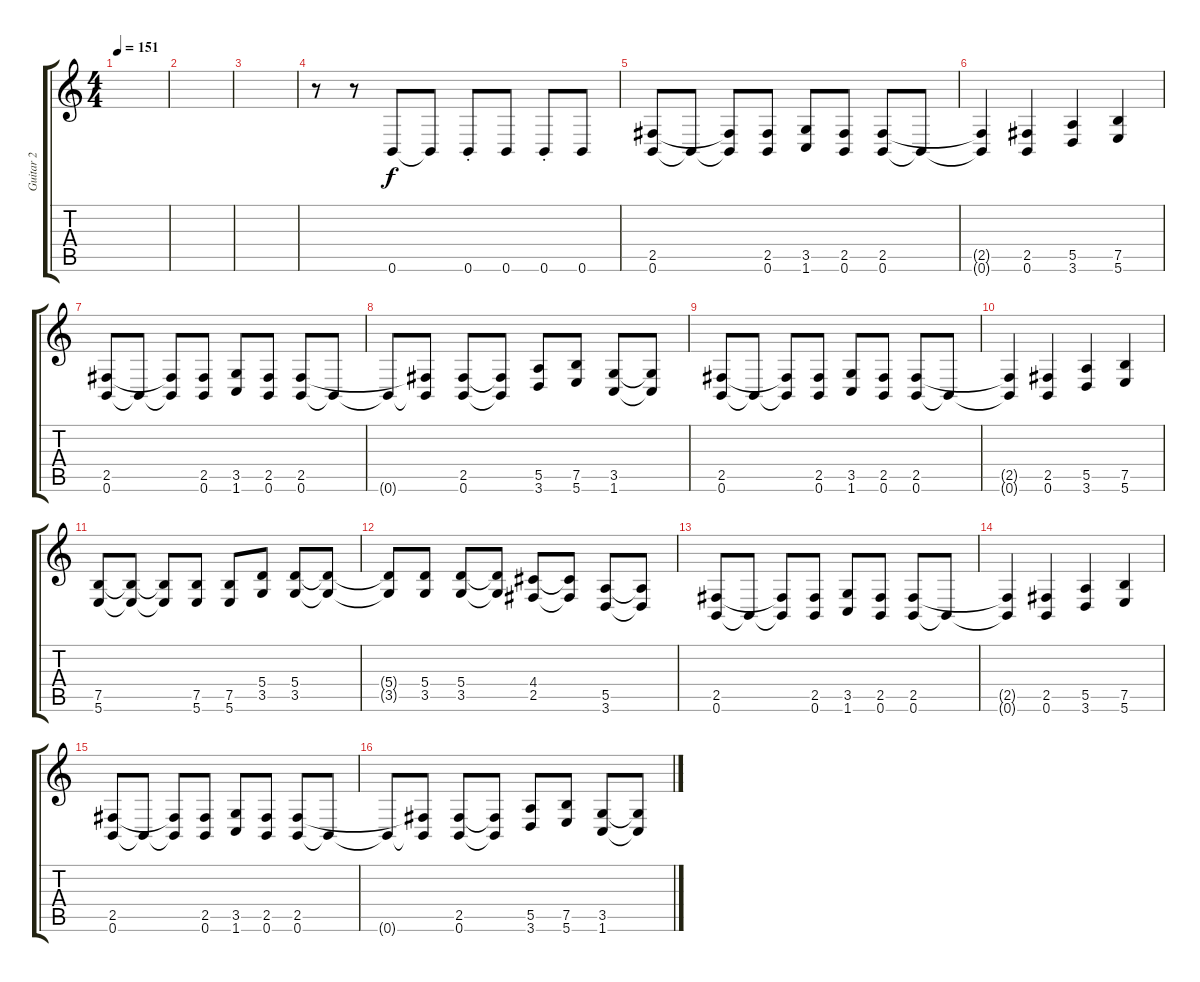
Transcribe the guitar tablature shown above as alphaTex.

\track ("Guitar 2" "Guitar 2") {instrument distortionguitar}
\staff {score tabs}
\tuning (B3 G3 D3 A2 E2 B1) {hide}
\ts (4 4)
\tempo 151
\clef g2
\ks c
|
|
|
r.8 r.8 0.6.8 0.6{t}.8 0.6{st}.8 0.6.8 0.6{st}.8 0.6.8 |
(2.5 0.6).8 0.6{t}.8 (2.5{t} 0.6{t}).8 (2.5 0.6).8 (3.5 1.6).8 (2.5 0.6).8 (2.5 0.6).8 0.6{t}.8 |
(2.5{t} 0.6{t}).4 (2.5 0.6).4 (5.5 3.6).4 (7.5 5.6).4 |
(2.5 0.6).8 0.6{t}.8 (2.5{t} 0.6{t}).8 (2.5 0.6).8 (3.5 1.6).8 (2.5 0.6).8 (2.5 0.6).8 0.6{t}.8 |
0.6{t}.8 (2.5{t} 0.6{t}).8 (2.5 0.6).8 (2.5{t} 0.6{t}).8 (5.5 3.6).8 (7.5 5.6).8 (3.5 1.6).8 (3.5{t} 1.6{t}).8 |
(2.5 0.6).8 0.6{t}.8 (2.5{t} 0.6{t}).8 (2.5 0.6).8 (3.5 1.6).8 (2.5 0.6).8 (2.5 0.6).8 0.6{t}.8 |
(2.5{t} 0.6{t}).4 (2.5 0.6).4 (5.5 3.6).4 (7.5 5.6).4 |
(7.5 5.6).8 (7.5{t} 5.6{t}).8 (7.5{t} 5.6{t}).8 (7.5 5.6).8 (7.5 5.6).8 (5.4 3.5).8 (5.4 3.5).8 (5.4{t} 3.5{t}).8 |
(5.4{t} 3.5{t}).8 (5.4 3.5).8 (5.4 3.5).8 (5.4{t} 3.5{t}).8 (4.4 2.5).8 (4.4{t} 2.5{t}).8 (5.5 3.6).8 (5.5{t} 3.6{t}).8 |
(2.5 0.6).8 0.6{t}.8 (2.5{t} 0.6{t}).8 (2.5 0.6).8 (3.5 1.6).8 (2.5 0.6).8 (2.5 0.6).8 0.6{t}.8 |
(2.5{t} 0.6{t}).4 (2.5 0.6).4 (5.5 3.6).4 (7.5 5.6).4 |
(2.5 0.6).8 0.6{t}.8 (2.5{t} 0.6{t}).8 (2.5 0.6).8 (3.5 1.6).8 (2.5 0.6).8 (2.5 0.6).8 0.6{t}.8 |
0.6{t}.8 (2.5{t} 0.6{t}).8 (2.5 0.6).8 (2.5{t} 0.6{t}).8 (5.5 3.6).8 (7.5 5.6).8 (3.5 1.6).8 (3.5{t} 1.6{t}).8
